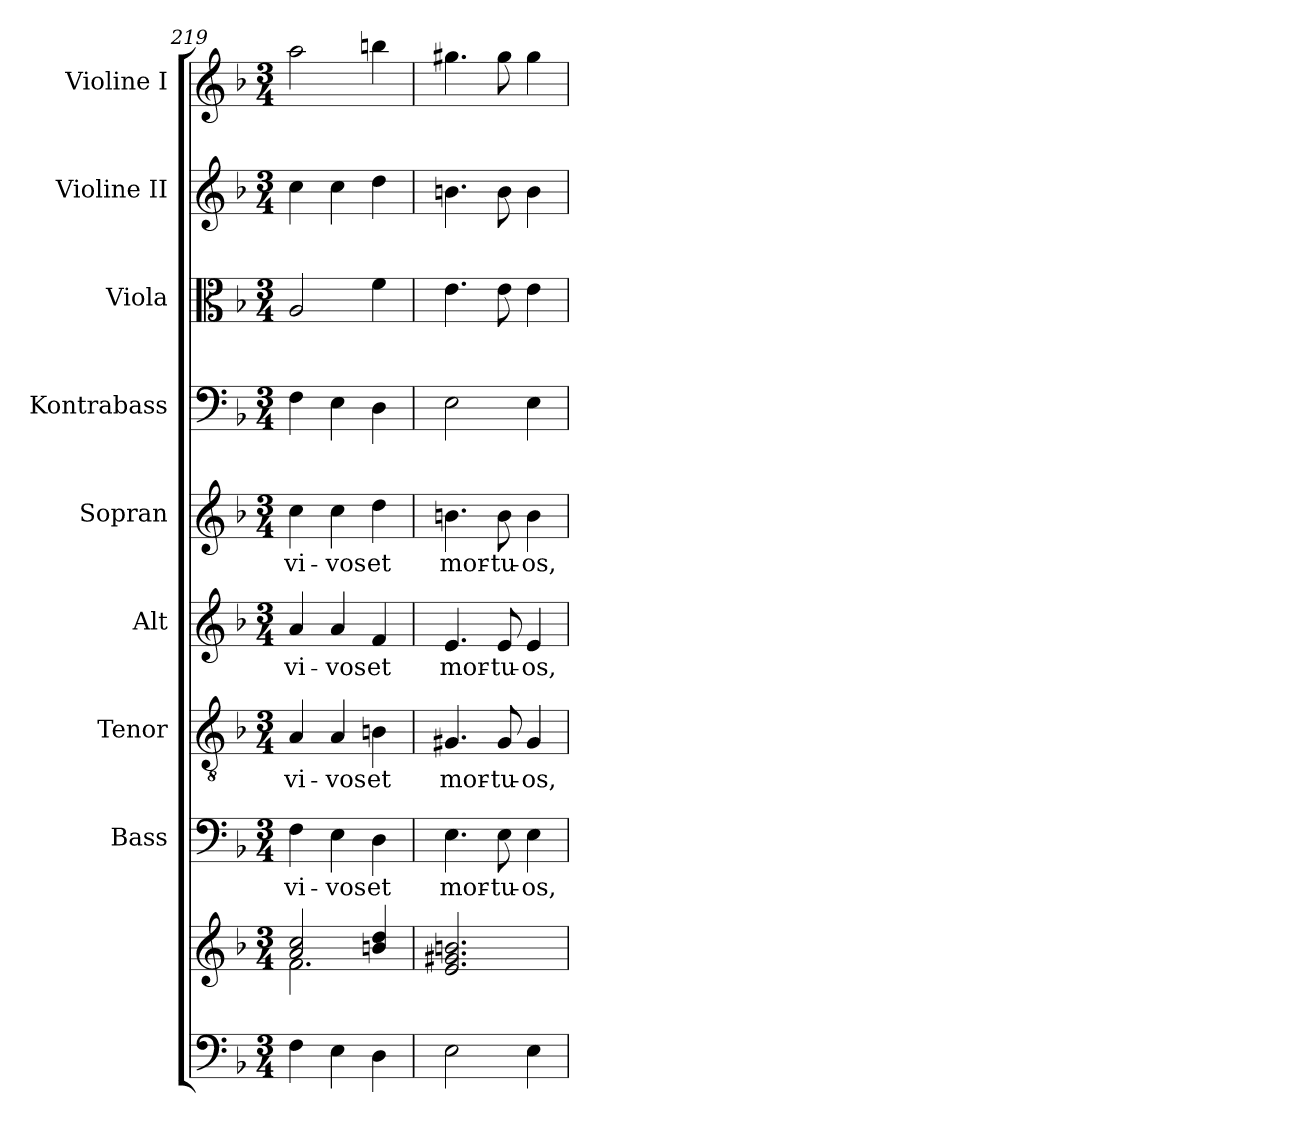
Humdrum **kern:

**kern	**kern	**kern	**text	**kern	**text	**kern	**text	**kern	**text	**kern	**kern	**kern	**kern
*part9	*part9	*part8	*part8	*part7	*part7	*part6	*part6	*part5	*part5	*part4	*part3	*part2	*part1
*staff10	*staff9	*staff8	*staff8	*staff7	*staff7	*staff6	*staff6	*staff5	*staff5	*staff4	*staff3	*staff2	*staff1
*	*	*I"Bass	*	*I"Tenor	*	*I"Alt	*	*I"Sopran	*	*I"Kontrabass	*I"Viola	*I"Violine II	*I"Violine I
*	*	*I'B.	*	*I'T.	*	*I'A.	*	*I'S.	*	*I'Kb.	*I'Vla.	*I'Vl. II	*I'Vl. I
*clefF4	*clefG2	*clefF4	*	*clefGv2	*	*clefG2	*	*clefG2	*	*clefF4	*clefC3	*clefG2	*clefG2
*	*	*	*	*	*	*	*	*	*	*ITrd7c12	*	*	*
*k[b-]	*k[b-]	*k[b-]	*	*k[b-]	*	*k[b-]	*	*k[b-]	*	*k[b-]	*k[b-]	*k[b-]	*k[b-]
*F:	*F:	*F:	*	*F:	*	*F:	*	*F:	*	*F:	*F:	*F:	*F:
*M3/4	*M3/4	*M3/4	*	*M3/4	*	*M3/4	*	*M3/4	*	*M3/4	*M3/4	*M3/4	*M3/4
=219	=219	=219	=219	=219	=219	=219	=219	=219	=219	=219	=219	=219	=219
*	*^	*	*	*	*	*	*	*	*	*	*	*	*
!	!	!	!	!LO:LY:b	!	!LO:LY:b	!	!LO:LY:b	!	!LO:LY:b	!	!	!	!
4F\	2a/ 2cc/	2.f\	4F\	vi-	4A/	vi-	4a/	vi-	4cc\	vi-	4FF\	2A/	4cc\	2aa\
!	!	!	!	!LO:LY:b	!	!LO:LY:b	!	!LO:LY:b	!	!LO:LY:b	!	!	!	!
4E\	.	.	4E\	-vos	4A/	-vos	4a/	-vos	4cc\	-vos	4EE\	.	4cc\	.
!	!	!	!	!LO:LY:b	!	!LO:LY:b	!	!LO:LY:b	!	!LO:LY:b	!	!	!	!
4D\	4bn/ 4dd/	.	4D\	et	4Bn\	et	4f/	et	4dd\	et	4DD\	4f\	4dd\	4bbn\
*	*v	*v	*	*	*	*	*	*	*	*	*	*	*	*
=220	=220	=220	=220	=220	=220	=220	=220	=220	=220	=220	=220	=220	=220
!	!	!	!LO:LY:b	!	!LO:LY:b	!	!LO:LY:b	!	!LO:LY:b	!	!	!	!
2E\	2.e/ 2.g#X/ 2.bn/	4.E\	mor-	4.G#X/	mor-	4.e/	mor-	4.bn\	mor-	2EE\	4.e\	4.bn\	4.gg#X\
!	!	!	!LO:LY:b	!	!LO:LY:b	!	!LO:LY:b	!	!LO:LY:b	!	!	!	!
.	.	8E\	-tu-	8G#/	-tu-	8e/	-tu-	8b\	-tu-	.	8e\	8b\	8gg#\
!	!	!	!LO:LY:b	!	!LO:LY:b	!	!LO:LY:b	!	!LO:LY:b	!	!	!	!
4E\	.	4E\	-os,	4G#/	-os,	4e/	-os,	4b\	-os,	4EE\	4e\	4b\	4gg#\
=	=	=	=	=	=	=	=	=	=	=	=	=	=
*-	*-	*-	*-	*-	*-	*-	*-	*-	*-	*-	*-	*-	*-
